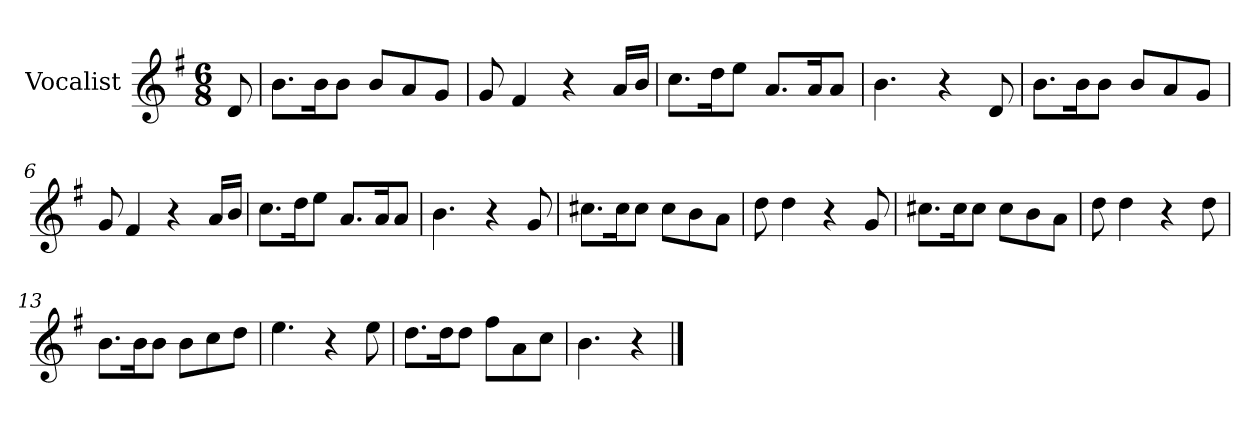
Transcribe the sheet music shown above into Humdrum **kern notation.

**kern
*part1
*staff1
*I"Vocalist
*k[f#]
*G:
*M6/8
=
8d
=1
8.bL
16bK
8bJ
8bL
8a
8gJ
=2
8g
4f#
4r
16aLL
16bJJ
=3
8.ccL
16ddK
8eeJ
8.aL
16aK
8aJ
=4
4.b
4r
8d
=5
8.bL
16bK
8bJ
8bL
8a
8gJ
=6
8g
4f#
4r
16aLL
16bJJ
=7
8.ccL
16ddK
8eeJ
8.aL
16aK
8aJ
=8
4.b
4r
8g
=9
8.cc#XL
16cc#K
8cc#J
8cc#L
8b
8aJ
=10
8dd
4dd
4r
8g
=11
8.cc#XL
16cc#K
8cc#J
8cc#L
8b
8aJ
=12
8dd
4dd
4r
8dd
=13
8.bL
16bK
8bJ
8bL
8cc
8ddJ
=14
4.ee
4r
8ee
=15
8.ddL
16ddK
8ddJ
8ff#L
8a
8ccJ
=16
4.b
4r
==
*-
